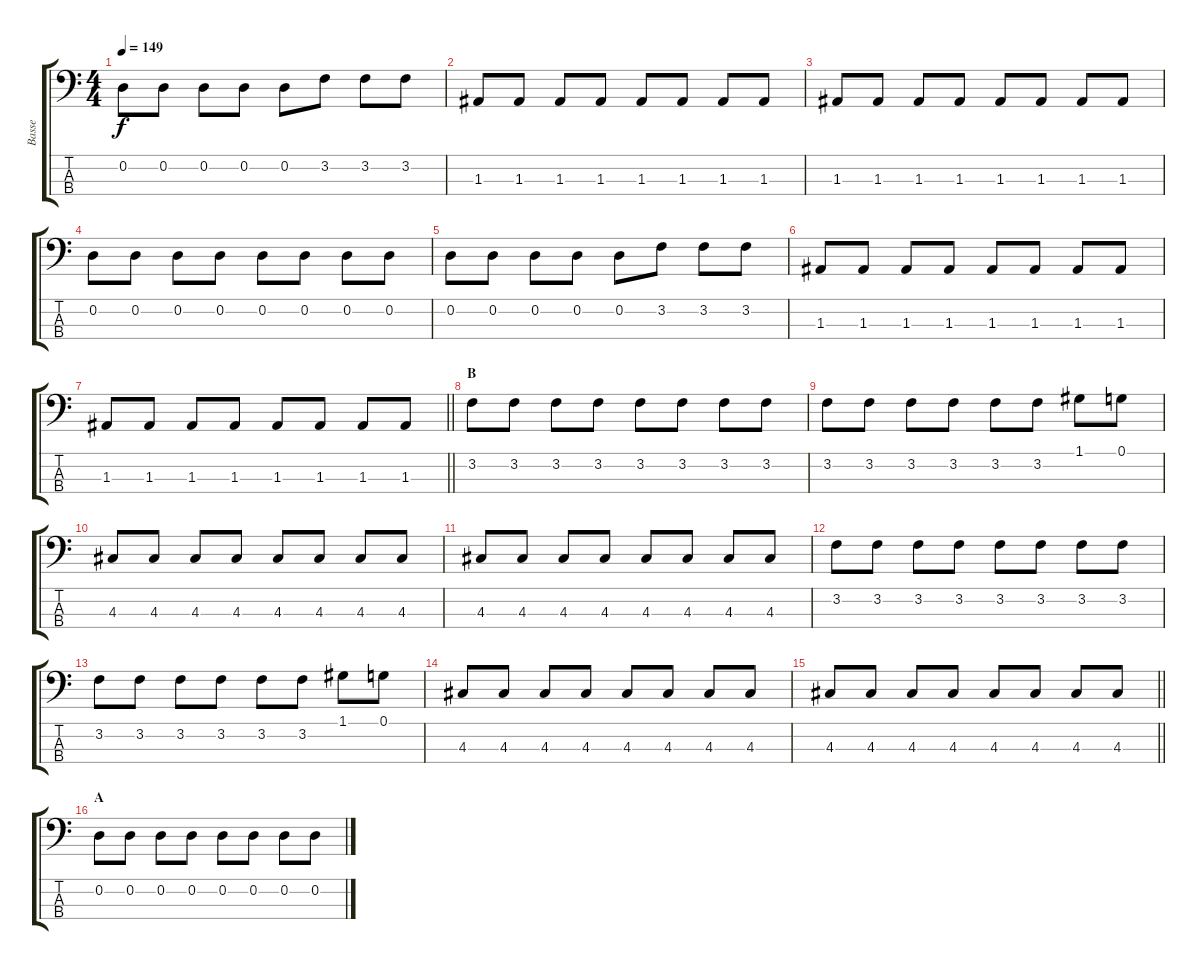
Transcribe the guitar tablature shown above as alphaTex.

\track ("Basse" "Basse") {instrument electricbassfinger}
\staff {score tabs}
\tuning (G2 D2 A1 E1) {hide}
\ts (4 4)
\tempo 149
\clef f4
\ks c
0.2.8{dy f} 0.2.8 0.2.8 0.2.8 0.2.8 3.2.8 3.2.8 3.2.8 |
1.3.8 1.3.8 1.3.8 1.3.8 1.3.8 1.3.8 1.3.8 1.3.8 |
1.3.8 1.3.8 1.3.8 1.3.8 1.3.8 1.3.8 1.3.8 1.3.8 |
0.2.8 0.2.8 0.2.8 0.2.8 0.2.8 0.2.8 0.2.8 0.2.8 |
0.2.8 0.2.8 0.2.8 0.2.8 0.2.8 3.2.8 3.2.8 3.2.8 |
1.3.8 1.3.8 1.3.8 1.3.8 1.3.8 1.3.8 1.3.8 1.3.8 |
\barLineRight lightlight
1.3.8 1.3.8 1.3.8 1.3.8 1.3.8 1.3.8 1.3.8 1.3.8 |
\section ("" "B")
3.2.8 3.2.8 3.2.8 3.2.8 3.2.8 3.2.8 3.2.8 3.2.8 |
3.2.8 3.2.8 3.2.8 3.2.8 3.2.8 3.2.8 1.1.8 0.1.8 |
4.3.8 4.3.8 4.3.8 4.3.8 4.3.8 4.3.8 4.3.8 4.3.8 |
4.3.8 4.3.8 4.3.8 4.3.8 4.3.8 4.3.8 4.3.8 4.3.8 |
3.2.8 3.2.8 3.2.8 3.2.8 3.2.8 3.2.8 3.2.8 3.2.8 |
3.2.8 3.2.8 3.2.8 3.2.8 3.2.8 3.2.8 1.1.8 0.1.8 |
4.3.8 4.3.8 4.3.8 4.3.8 4.3.8 4.3.8 4.3.8 4.3.8 |
\barLineRight lightlight
4.3.8 4.3.8 4.3.8 4.3.8 4.3.8 4.3.8 4.3.8 4.3.8 |
\section ("" "A")
0.2.8 0.2.8 0.2.8 0.2.8 0.2.8 0.2.8 0.2.8 0.2.8
